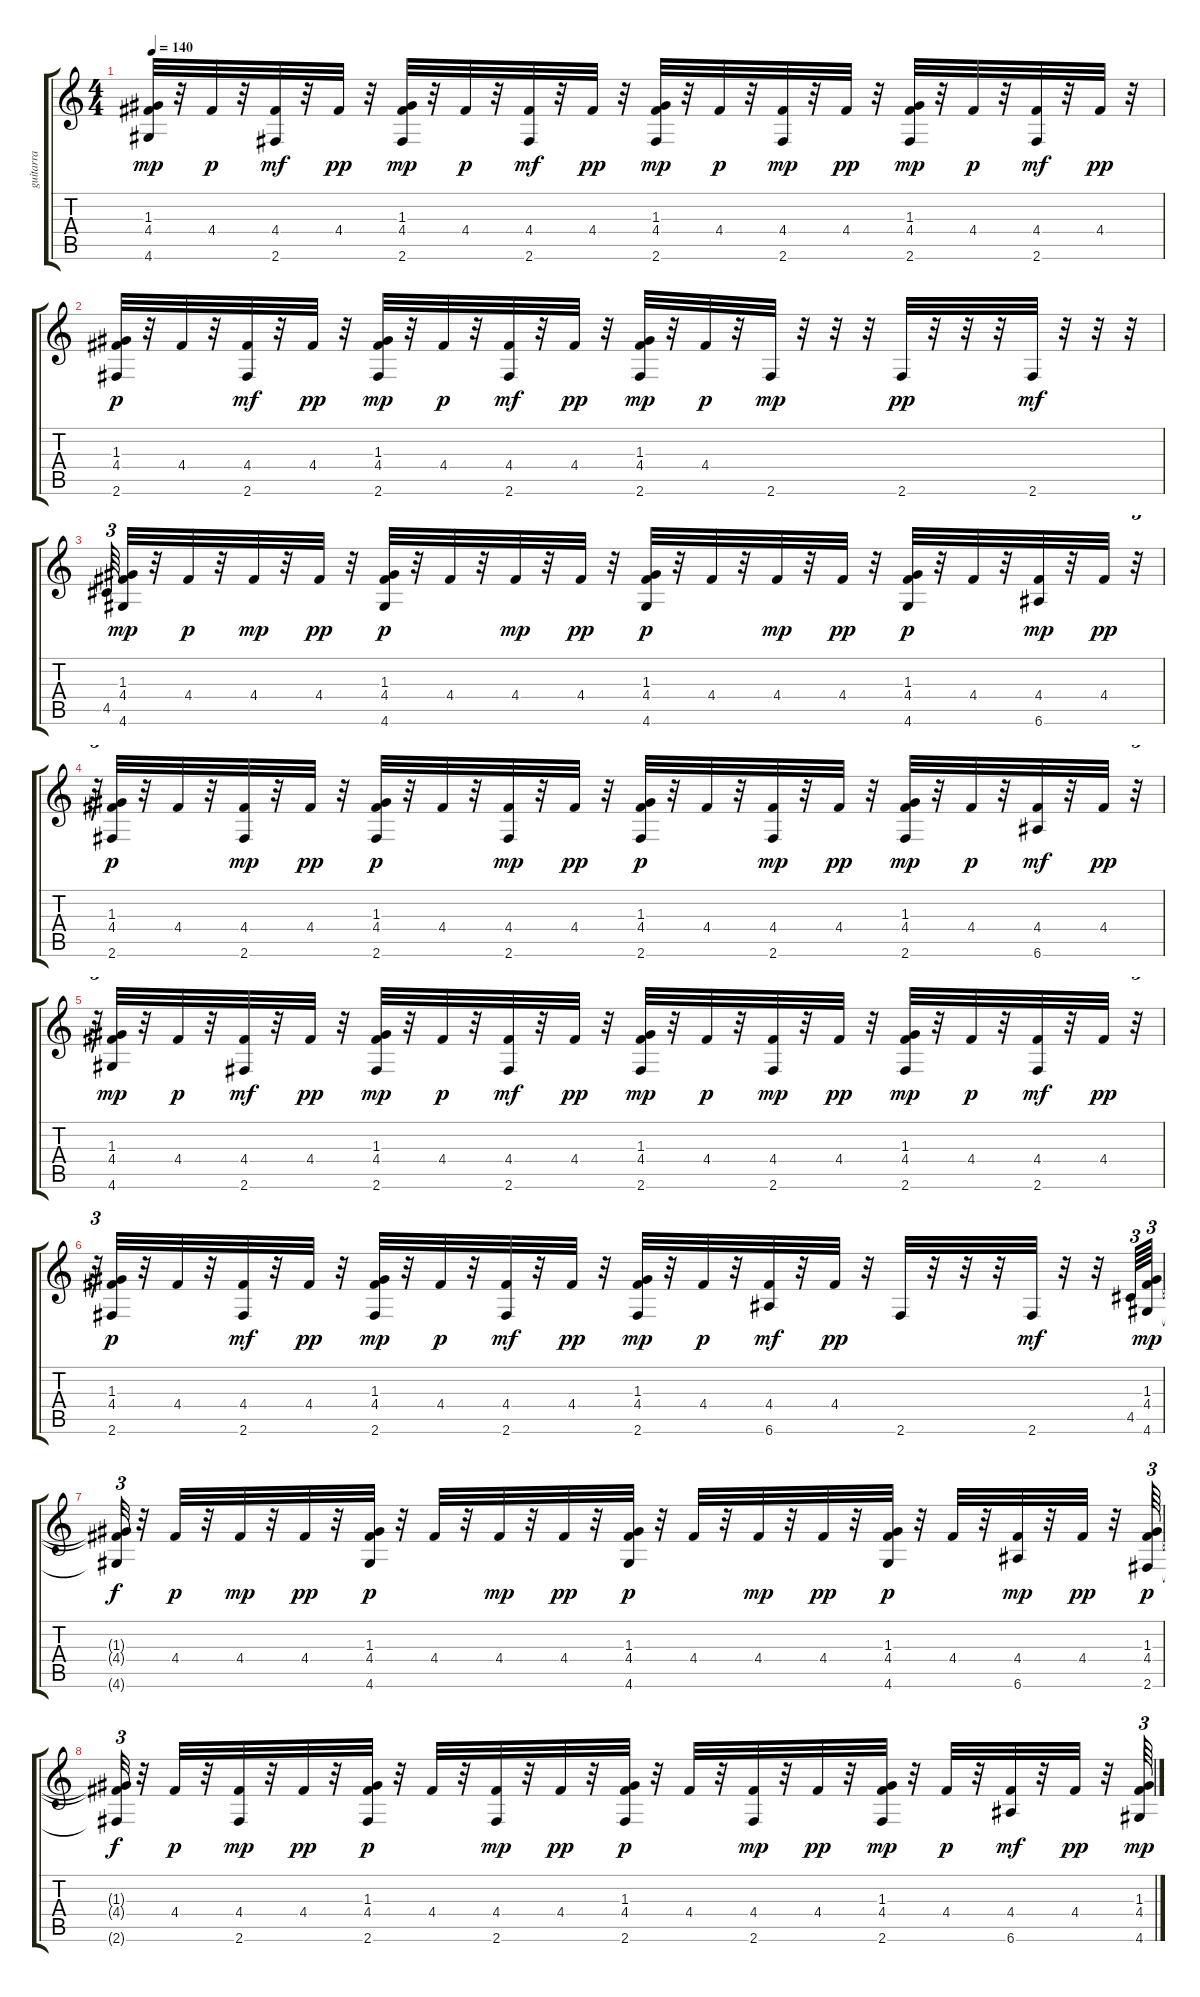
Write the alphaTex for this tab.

\track ("guitarra" "guitarra") {instrument acousticguitarsteel}
\staff {score tabs}
\tuning (E4 B3 G3 D3 A2 E2) {hide}
\ts (4 4)
\tempo 140
\clef g2
\ks c
(1.3 4.4 4.6).32{dy mp} r.32 4.4.32{dy p} r.32 (4.4 2.6).32{dy mf} r.32 4.4.32{dy pp} r.32 (1.3 4.4 2.6).32{dy mp} r.32 4.4.32{dy p} r.32 (4.4 2.6).32{dy mf} r.32 4.4.32{dy pp} r.32 (1.3 4.4 2.6).32{dy mp} r.32 4.4.32{dy p} r.32 (4.4 2.6).32{dy mp} r.32 4.4.32{dy pp} r.32 (1.3 4.4 2.6).32{dy mp} r.32 4.4.32{dy p} r.32 (4.4 2.6).32{dy mf} r.32 4.4.32{dy pp} r.32 |
(1.3 4.4 2.6).32{dy p} r.32 4.4.32 r.32 (4.4 2.6).32{dy mf} r.32 4.4.32{dy pp} r.32 (1.3 4.4 2.6).32{dy mp} r.32 4.4.32{dy p} r.32 (4.4 2.6).32{dy mf} r.32 4.4.32{dy pp} r.32 (1.3 4.4 2.6).32{dy mp} r.32 4.4.32{dy p} r.32 2.6.32{dy mp} r.32 r.32 r.32 2.6.32{dy pp} r.32 r.32 r.32 2.6.32{dy mf} r.32 r.32 r.32 |
4.5.64{tu (3 2)} (1.3 4.4 4.6).32{dy mp} r.32 4.4.32{dy p} r.32 4.4.32{dy mp} r.32 4.4.32{dy pp} r.32 (1.3 4.4 4.6).32{dy p} r.32 4.4.32 r.32 4.4.32{dy mp} r.32 4.4.32{dy pp} r.32 (1.3 4.4 4.6).32{dy p} r.32 4.4.32 r.32 4.4.32{dy mp} r.32 4.4.32{dy pp} r.32 (1.3 4.4 4.6).32{dy p} r.32 4.4.32 r.32 (4.4 6.6).32{dy mp} r.32 4.4.32{dy pp} r.32{tu (3 2)} |
r.64{tu (3 2)} (1.3 4.4 2.6).32{dy p} r.32 4.4.32 r.32 (4.4 2.6).32{dy mp} r.32 4.4.32{dy pp} r.32 (1.3 4.4 2.6).32{dy p} r.32 4.4.32 r.32 (4.4 2.6).32{dy mp} r.32 4.4.32{dy pp} r.32 (1.3 4.4 2.6).32{dy p} r.32 4.4.32 r.32 (4.4 2.6).32{dy mp} r.32 4.4.32{dy pp} r.32 (1.3 4.4 2.6).32{dy mp} r.32 4.4.32{dy p} r.32 (4.4 6.6).32{dy mf} r.32 4.4.32{dy pp} r.32{tu (3 2)} |
r.64{tu (3 2)} (1.3 4.4 4.6).32{dy mp} r.32 4.4.32{dy p} r.32 (4.4 2.6).32{dy mf} r.32 4.4.32{dy pp} r.32 (1.3 4.4 2.6).32{dy mp} r.32 4.4.32{dy p} r.32 (4.4 2.6).32{dy mf} r.32 4.4.32{dy pp} r.32 (1.3 4.4 2.6).32{dy mp} r.32 4.4.32{dy p} r.32 (4.4 2.6).32{dy mp} r.32 4.4.32{dy pp} r.32 (1.3 4.4 2.6).32{dy mp} r.32 4.4.32{dy p} r.32 (4.4 2.6).32{dy mf} r.32 4.4.32{dy pp} r.32{tu (3 2)} |
r.64{tu (3 2)} (1.3 4.4 2.6).32{dy p} r.32 4.4.32 r.32 (4.4 2.6).32{dy mf} r.32 4.4.32{dy pp} r.32 (1.3 4.4 2.6).32{dy mp} r.32 4.4.32{dy p} r.32 (4.4 2.6).32{dy mf} r.32 4.4.32{dy pp} r.32 (1.3 4.4 2.6).32{dy mp} r.32 4.4.32{dy p} r.32 (4.4 6.6).32{dy mf} r.32 4.4.32{dy pp} r.32 2.6.32 r.32 r.32 r.32 2.6.32{dy mf} r.32 r.32 4.5.64{tu (3 2)} (1.3 4.4 4.6).64{tu (3 2) dy mp} |
(1.3{t} 4.4{t} 4.6{t}).32{tu (3 2) dy f} r.32 4.4.32{dy p} r.32 4.4.32{dy mp} r.32 4.4.32{dy pp} r.32 (1.3 4.4 4.6).32{dy p} r.32 4.4.32 r.32 4.4.32{dy mp} r.32 4.4.32{dy pp} r.32 (1.3 4.4 4.6).32{dy p} r.32 4.4.32 r.32 4.4.32{dy mp} r.32 4.4.32{dy pp} r.32 (1.3 4.4 4.6).32{dy p} r.32 4.4.32 r.32 (4.4 6.6).32{dy mp} r.32 4.4.32{dy pp} r.32 (1.3 4.4 2.6).64{tu (3 2) dy p} |
(1.3{t} 4.4{t} 2.6{t}).32{tu (3 2) dy f} r.32 4.4.32{dy p} r.32 (4.4 2.6).32{dy mp} r.32 4.4.32{dy pp} r.32 (1.3 4.4 2.6).32{dy p} r.32 4.4.32 r.32 (4.4 2.6).32{dy mp} r.32 4.4.32{dy pp} r.32 (1.3 4.4 2.6).32{dy p} r.32 4.4.32 r.32 (4.4 2.6).32{dy mp} r.32 4.4.32{dy pp} r.32 (1.3 4.4 2.6).32{dy mp} r.32 4.4.32{dy p} r.32 (4.4 6.6).32{dy mf} r.32 4.4.32{dy pp} r.32 (1.3 4.4 4.6).64{tu (3 2) dy mp}
